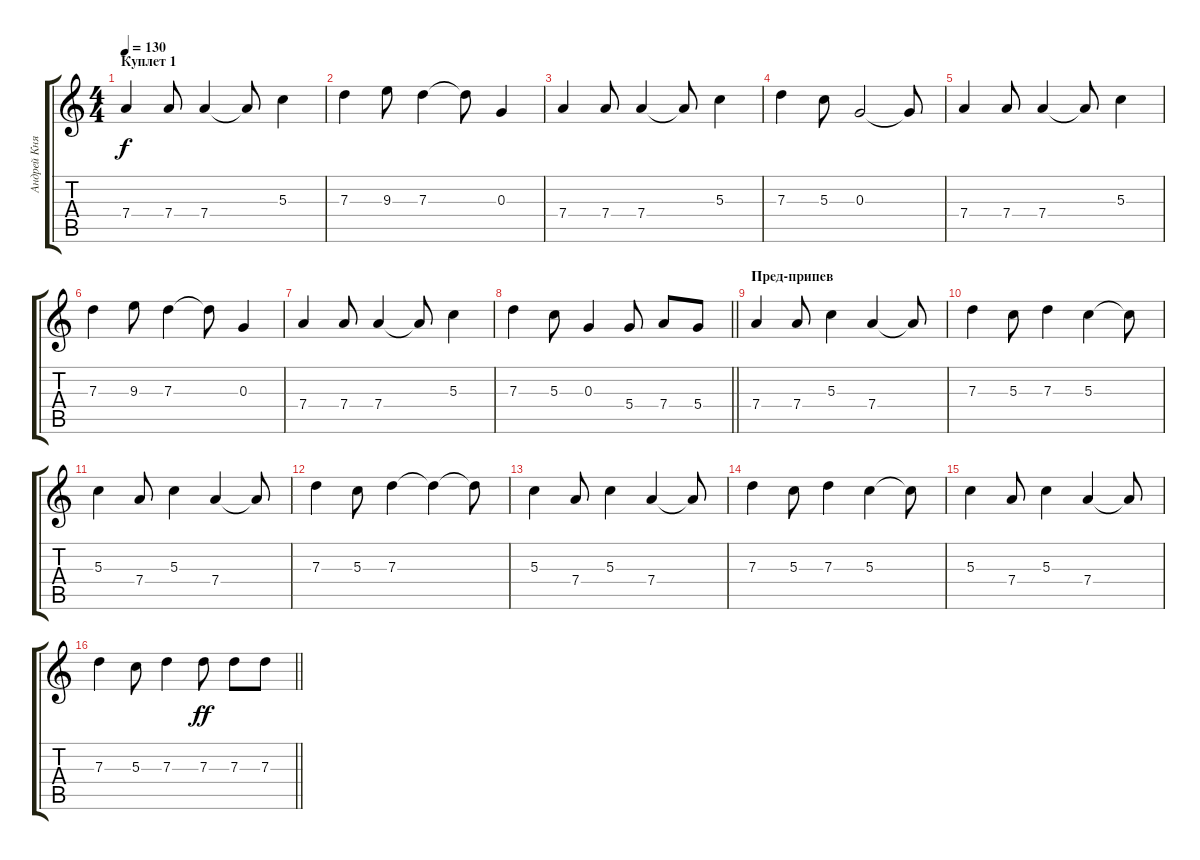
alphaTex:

\track ("Андрей Князев" "Андрей Кня") {instrument overdrivenguitar}
\staff {score tabs}
\tuning (E4 B3 G3 D3 A2 E2) {hide}
\ts (4 4)
\section ("" "Куплет 1")
\tempo 130
\clef g2
\ks c
7.4.4{dy f} 7.4.8 7.4.4 7.4{t}.8 5.3.4 |
7.3.4 9.3.8 7.3.4 7.3{t}.8 0.3.4 |
7.4.4 7.4.8 7.4.4 7.4{t}.8 5.3.4 |
7.3.4 5.3.8 0.3.2 0.3{t}.8 |
7.4.4 7.4.8 7.4.4 7.4{t}.8 5.3.4 |
7.3.4 9.3.8 7.3.4 7.3{t}.8 0.3.4 |
7.4.4 7.4.8 7.4.4 7.4{t}.8 5.3.4 |
\barLineRight lightlight
7.3.4 5.3.8 0.3.4 5.4.8 7.4.8 5.4.8 |
\section ("" "Пред-припев")
7.4.4 7.4.8 5.3.4 7.4.4 7.4{t}.8 |
7.3.4 5.3.8 7.3.4 5.3.4 5.3{t}.8 |
5.3.4 7.4.8 5.3.4 7.4.4 7.4{t}.8 |
7.3.4 5.3.8 7.3.4 7.3{t}.4 7.3{t}.8 |
5.3.4 7.4.8 5.3.4 7.4.4 7.4{t}.8 |
7.3.4 5.3.8 7.3.4 5.3.4 5.3{t}.8 |
5.3.4 7.4.8 5.3.4 7.4.4 7.4{t}.8 |
\barLineRight lightlight
7.3.4 5.3.8 7.3.4 7.3.8{dy ff} 7.3.8 7.3.8
